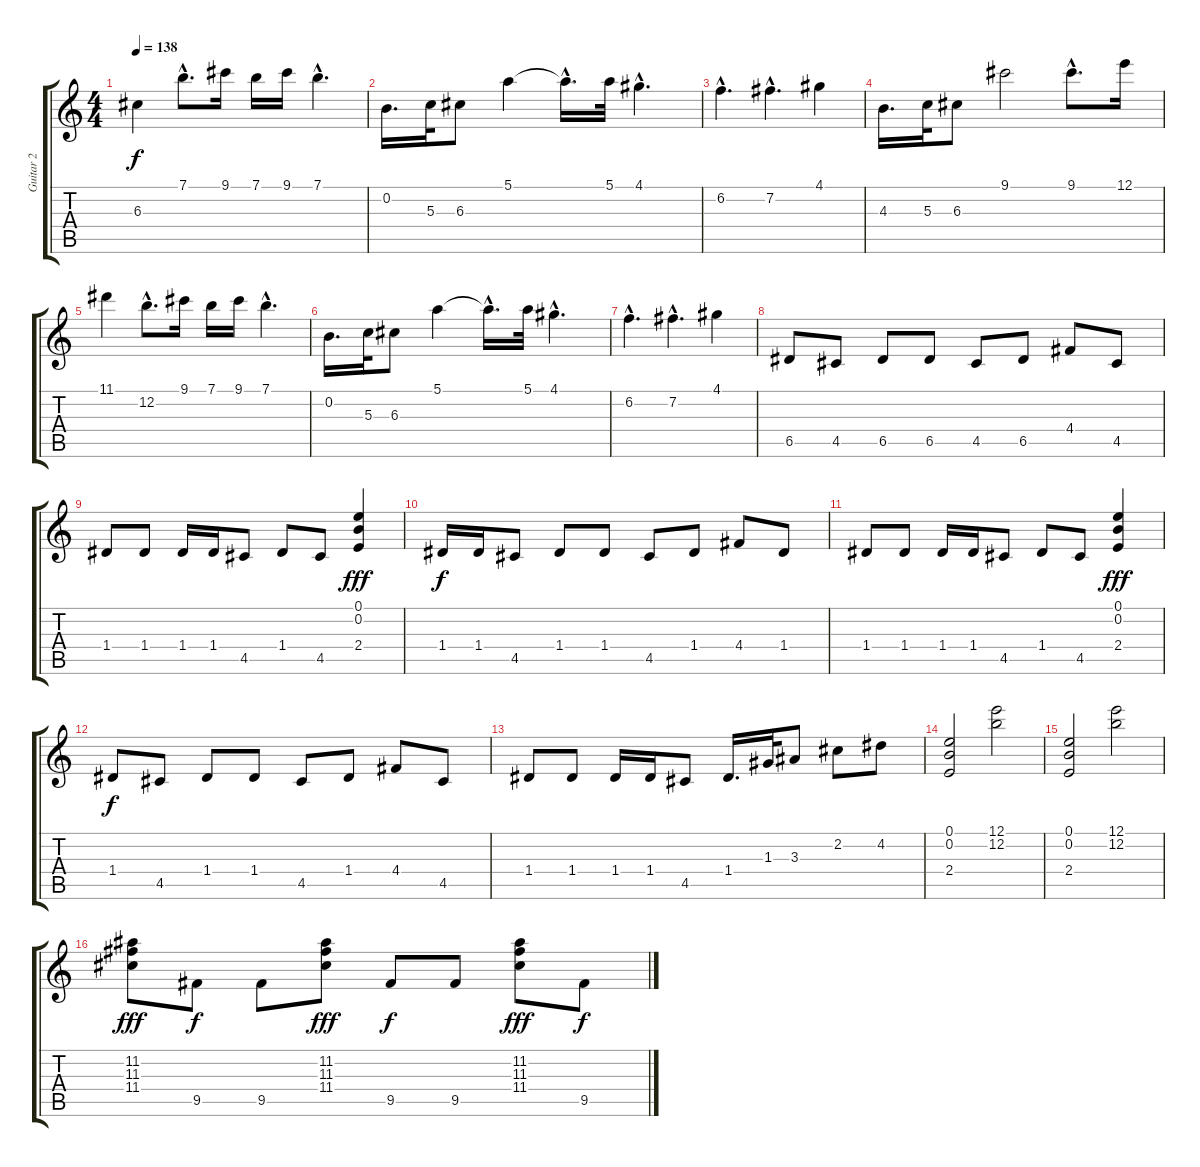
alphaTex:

\track ("Guitar 2" "Guitar 2") {instrument electricguitarclean}
\staff {score tabs}
\tuning (E4 B3 G3 D3 A2 E2) {hide}
\ts (4 4)
\tempo 138
\clef g2
\ks c
6.3{t}.4{dy f} 7.1{hac}.8{d} 9.1.16 7.1.16 9.1.16 7.1{hac}.4{d} |
0.2.16{d} 5.3.32 6.3.8 5.1.4 5.1{hac t}.16{d} 5.1.32 4.1{hac}.4{d} |
6.2{hac}.4{d} 7.2{hac}.4{d} 4.1.4 |
4.3.16{d} 5.3.32 6.3.8 9.1.2 9.1{hac}.8{d} 12.1.16 |
11.1.4 12.2{hac}.8{d} 9.1.16 7.1.16 9.1.16 7.1{hac}.4{d} |
0.2.16{d} 5.3.32 6.3.8 5.1.4 5.1{hac t}.16{d} 5.1.32 4.1{hac}.4{d} |
6.2{hac}.4{d} 7.2{hac}.4{d} 4.1.4 |
6.5.8{instrument electricguitarmuted} 4.5.8 6.5.8 6.5.8 4.5.8 6.5.8 4.4.8 4.5.8 |
1.4.8 1.4.8 1.4.16 1.4.16 4.5.8 1.4.8 4.5.8 (0.1 0.2 2.4).4{dy fff instrument distortionguitar} |
1.4.16{dy f instrument electricguitarmuted} 1.4.16 4.5.8 1.4.8 1.4.8 4.5.8 1.4.8 4.4.8 1.4.8 |
1.4.8 1.4.8 1.4.16 1.4.16 4.5.8 1.4.8 4.5.8 (0.1 0.2 2.4).4{dy fff instrument distortionguitar} |
1.4.8{dy f instrument electricguitarmuted} 4.5.8 1.4.8 1.4.8 4.5.8 1.4.8 4.4.8 4.5.8 |
1.4.8 1.4.8 1.4.16 1.4.16 4.5.8 1.4.16{d} 1.3.32{instrument distortionguitar} 3.3.8 2.2.8 4.2.8 |
(0.1 0.2 2.4).2 (12.1 12.2).2 |
(0.1 0.2 2.4).2 (12.1 12.2).2 |
(11.2 11.3 11.4).8{dy fff} 9.5.8{dy f} 9.5.8 (11.2 11.3 11.4).8{dy fff} 9.5.8{dy f} 9.5.8 (11.2 11.3 11.4).8{dy fff} 9.5.8{dy f}
